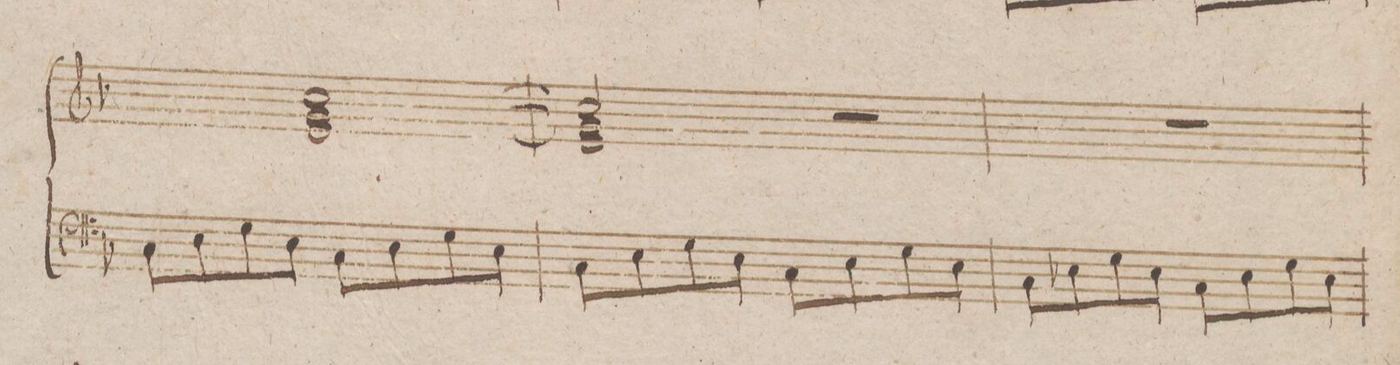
**kern
*I"Organo.
*clefF4
*k[b-]
*met(c)
*M4/4
8C\L
8E\
8G\
8E\J
8C\L
8E\
8G\
8E\J
=66
8C\L
8E\
8G\
8E\J
8GG\L
8E\
8G\
8E\J
=67
8C\L
8E-X\
8G\
8E-\J
8GG\L
8E-\
8G\
8E-\J
=68
*-
